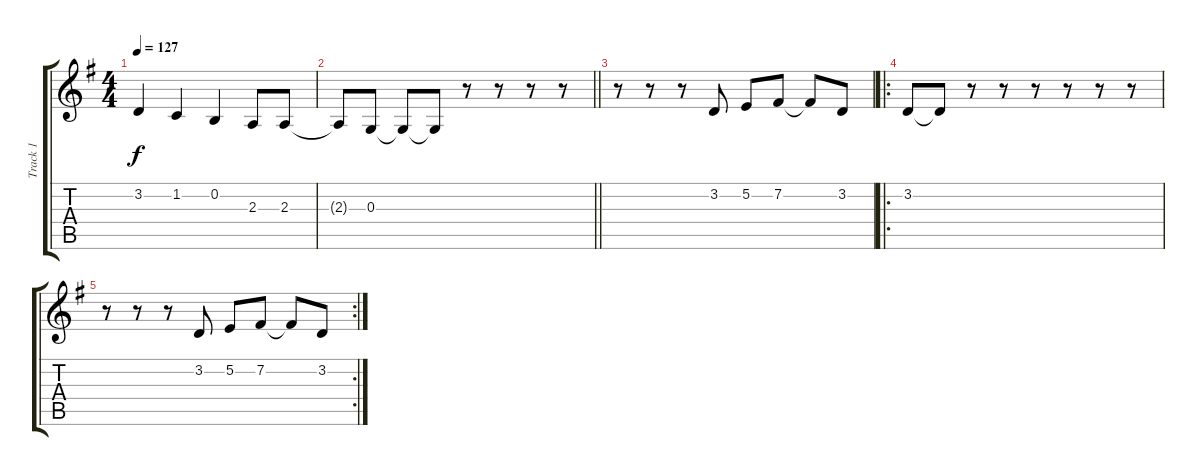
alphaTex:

\track ("Track 1" "Track 1") {instrument tenorsax}
\staff {score tabs}
\tuning (E4 B3 G3 D3 A2 E2) {hide}
\ts (4 4)
\tempo 127
\clef g2
\ks g
3.2{t}.4{dy f} 1.2.4 0.2.4 2.3.8 2.3.8 |
\barLineRight lightlight
2.3{t}.8 0.3.8 0.3{t}.8 0.3{t}.8 r.8 r.8 r.8 r.8 |
r.8 r.8 r.8 3.2.8 5.2.8 7.2.8 7.2{t}.8 3.2.8 |
\ro
3.2.8 3.2{t}.8 r.8 r.8 r.8 r.8 r.8 r.8 |
\rc 2
r.8 r.8 r.8 3.2.8 5.2.8 7.2.8 7.2{t}.8 3.2.8
